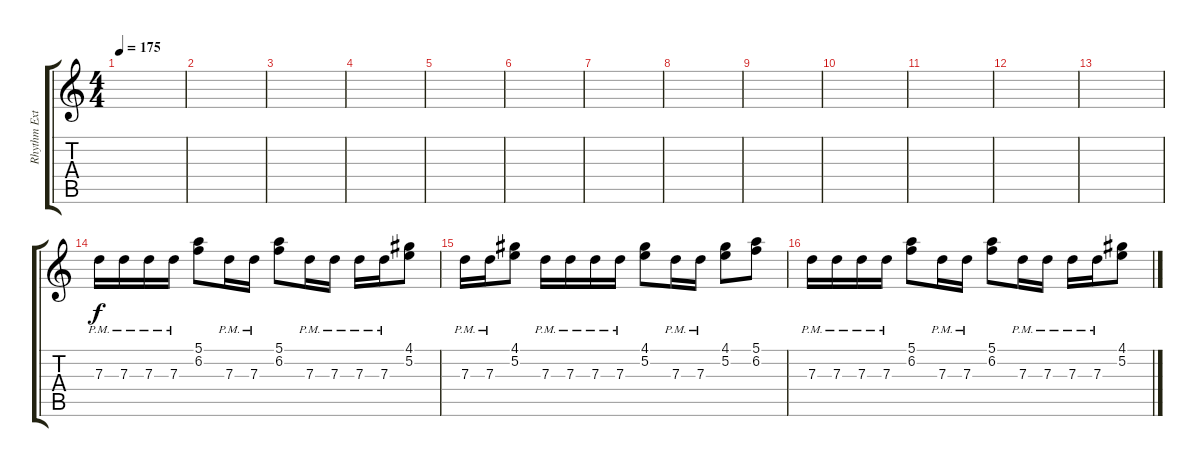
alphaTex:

\track ("Rhythm Extra" "Rhythm Ext") {instrument distortionguitar}
\staff {score tabs}
\tuning (E4 B3 G3 D3 A2 D2) {hide}
\ts (4 4)
\tempo 175
\clef g2
\ks c
|
|
|
|
|
|
|
|
|
|
|
|
|
7.3{pm}.16 7.3{pm}.16 7.3{pm}.16 7.3{pm}.16 (5.1 6.2).8 7.3{pm}.16 7.3{pm}.16 (5.1 6.2).8 7.3{pm}.16 7.3{pm}.16 7.3{pm}.16 7.3{pm}.16 (4.1 5.2).8 |
7.3{pm}.16 7.3{pm}.16 (4.1 5.2).8 7.3{pm}.16 7.3{pm}.16 7.3{pm}.16 7.3{pm}.16 (4.1 5.2).8 7.3{pm}.16 7.3{pm}.16 (4.1 5.2).8 (5.1 6.2).8 |
7.3{pm}.16 7.3{pm}.16 7.3{pm}.16 7.3{pm}.16 (5.1 6.2).8 7.3{pm}.16 7.3{pm}.16 (5.1 6.2).8 7.3{pm}.16 7.3{pm}.16 7.3{pm}.16 7.3{pm}.16 (4.1 5.2).8
